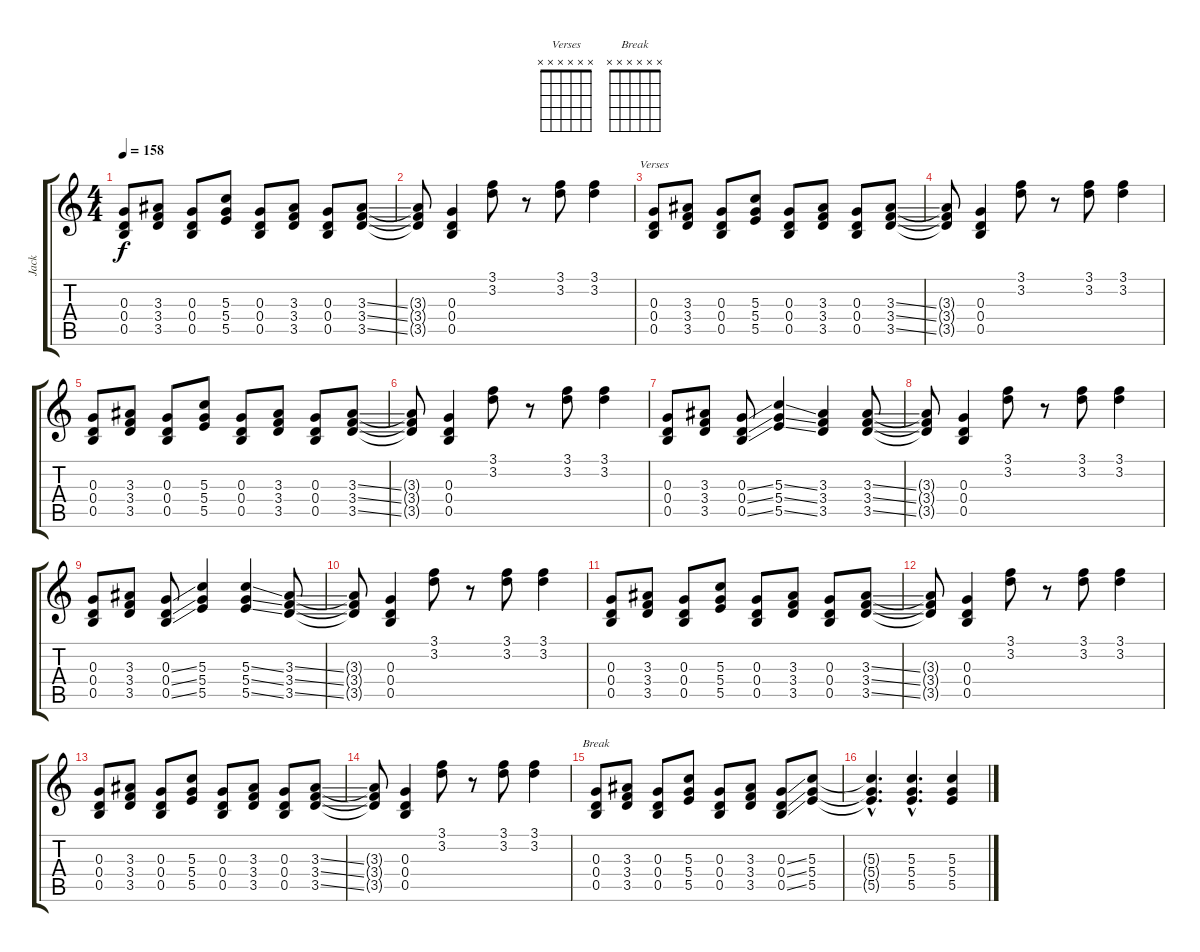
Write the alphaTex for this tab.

\track ("Jack" "Jack") {instrument electricguitarclean}
\staff {score tabs}
\tuning (D4 B3 G3 D3 B2 G2) {hide}
\chord ("Verses" x x x x x x) {firstfret 0}
\chord ("Break" x x x x x x) {firstfret 0}
\ts (4 4)
\tempo 158
\clef g2
\ks c
(0.3 0.4 0.5).8{dy f instrument electricguitarclean} (3.3 3.4 3.5).8 (0.3 0.4 0.5).8 (5.3 5.4 5.5).8 (0.3 0.4 0.5).8 (3.3 3.4 3.5).8 (0.3 0.4 0.5).8 (3.3{ss} 3.4{ss} 3.5{ss}).8 |
(3.3{t} 3.4{t} 3.5{t}).8 (0.3 0.4 0.5).4 (3.1 3.2).8 r.8 (3.1 3.2).8 (3.1 3.2).4 |
(0.3 0.4 0.5).8{ch "Verses"} (3.3 3.4 3.5).8 (0.3 0.4 0.5).8 (5.3 5.4 5.5).8 (0.3 0.4 0.5).8 (3.3 3.4 3.5).8 (0.3 0.4 0.5).8 (3.3{ss} 3.4{ss} 3.5{ss}).8 |
(3.3{t} 3.4{t} 3.5{t}).8 (0.3 0.4 0.5).4 (3.1 3.2).8 r.8 (3.1 3.2).8 (3.1 3.2).4 |
(0.3 0.4 0.5).8 (3.3 3.4 3.5).8 (0.3 0.4 0.5).8 (5.3 5.4 5.5).8 (0.3 0.4 0.5).8 (3.3 3.4 3.5).8 (0.3 0.4 0.5).8 (3.3{ss} 3.4{ss} 3.5{ss}).8 |
(3.3{t} 3.4{t} 3.5{t}).8 (0.3 0.4 0.5).4 (3.1 3.2).8 r.8 (3.1 3.2).8 (3.1 3.2).4 |
(0.3 0.4 0.5).8 (3.3 3.4 3.5).8 (0.3{ss} 0.4{ss} 0.5{ss}).8 (5.3{ss} 5.4{ss} 5.5{ss}).4 (3.3 3.4 3.5).4 (3.3{ss} 3.4{ss} 3.5{ss}).8 |
(3.3{t} 3.4{t} 3.5{t}).8 (0.3 0.4 0.5).4 (3.1 3.2).8 r.8 (3.1 3.2).8 (3.1 3.2).4 |
(0.3 0.4 0.5).8 (3.3 3.4 3.5).8 (0.3{ss} 0.4{ss} 0.5{ss}).8 (5.3 5.4 5.5).4 (5.3{ss} 5.4{ss} 5.5{ss}).4 (3.3{ss} 3.4{ss} 3.5{ss}).8 |
(3.3{t} 3.4{t} 3.5{t}).8 (0.3 0.4 0.5).4 (3.1 3.2).8 r.8 (3.1 3.2).8 (3.1 3.2).4 |
(0.3 0.4 0.5).8 (3.3 3.4 3.5).8 (0.3 0.4 0.5).8 (5.3 5.4 5.5).8 (0.3 0.4 0.5).8 (3.3 3.4 3.5).8 (0.3 0.4 0.5).8 (3.3{ss} 3.4{ss} 3.5{ss}).8 |
(3.3{t} 3.4{t} 3.5{t}).8 (0.3 0.4 0.5).4 (3.1 3.2).8 r.8 (3.1 3.2).8 (3.1 3.2).4 |
(0.3 0.4 0.5).8 (3.3 3.4 3.5).8 (0.3 0.4 0.5).8 (5.3 5.4 5.5).8 (0.3 0.4 0.5).8 (3.3 3.4 3.5).8 (0.3 0.4 0.5).8 (3.3{ss} 3.4{ss} 3.5{ss}).8 |
(3.3{t} 3.4{t} 3.5{t}).8 (0.3 0.4 0.5).4 (3.1 3.2).8 r.8 (3.1 3.2).8 (3.1 3.2).4 |
(0.3 0.4 0.5).8{ch "Break"} (3.3 3.4 3.5).8 (0.3 0.4 0.5).8 (5.3 5.4 5.5).8 (0.3 0.4 0.5).8 (3.3 3.4 3.5).8 (0.3{ss} 0.4{ss} 0.5{ss}).8 (5.3 5.4 5.5).8{instrument distortionguitar} |
(5.3{hac t} 5.4{hac t} 5.5{hac t}).4{d instrument distortionguitar} (5.3{hac} 5.4{hac} 5.5{hac}).4{d} (5.3 5.4 5.5).4
